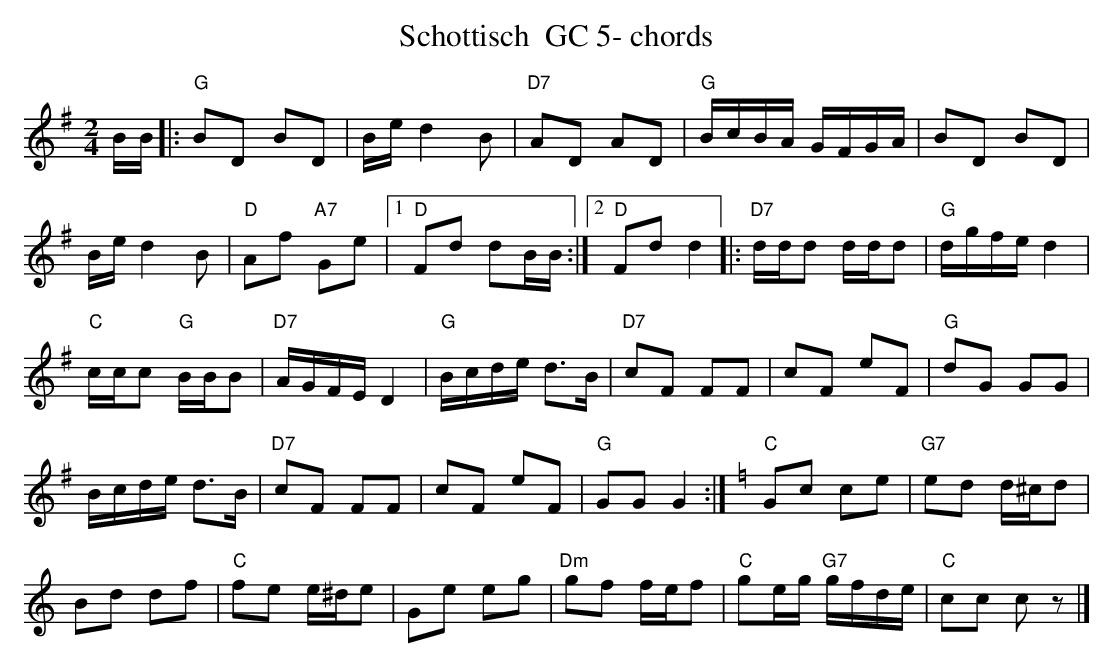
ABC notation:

X:1
T:Schottisch  GC 5- chords
M:2/4
L:1/16
K:Gmaj%%MIDI gchordon
BB |: "G"B2D2 B2D2 | Bed4B2 | "D7"A2D2 A2D2 | "G"BcBA GFGA | B2D2 B2D2 |
Bed4B2 | "D"A2f2 "A7"G2e2 |1 "D"F2d2 d2BB :|2 "D"F2d2d4 |: "D7"ddd2 ddd2 | "G"dgfed4 |
"C"ccc2 "G"BBB2 | "D7"AGFED4 | "G"Bcde d3B | "D7"c2F2 F2F2 | c2F2 e2F2 | "G"d2G2 G2G2 |
Bcde d3B | "D7"c2F2 F2F2 | c2F2 e2F2 | "G"G2G2G4 :|[K:Cmaj] "C"G2c2 c2e2 | "G7"e2d2 d^cd2 |
B2d2 d2f2 | "C"f2e2 e^de2 | G2e2 e2g2 | "Dm"g2f2 fef2 | "C"g2eg "G7"gfde | "C"c2c2 c2z2 |]
